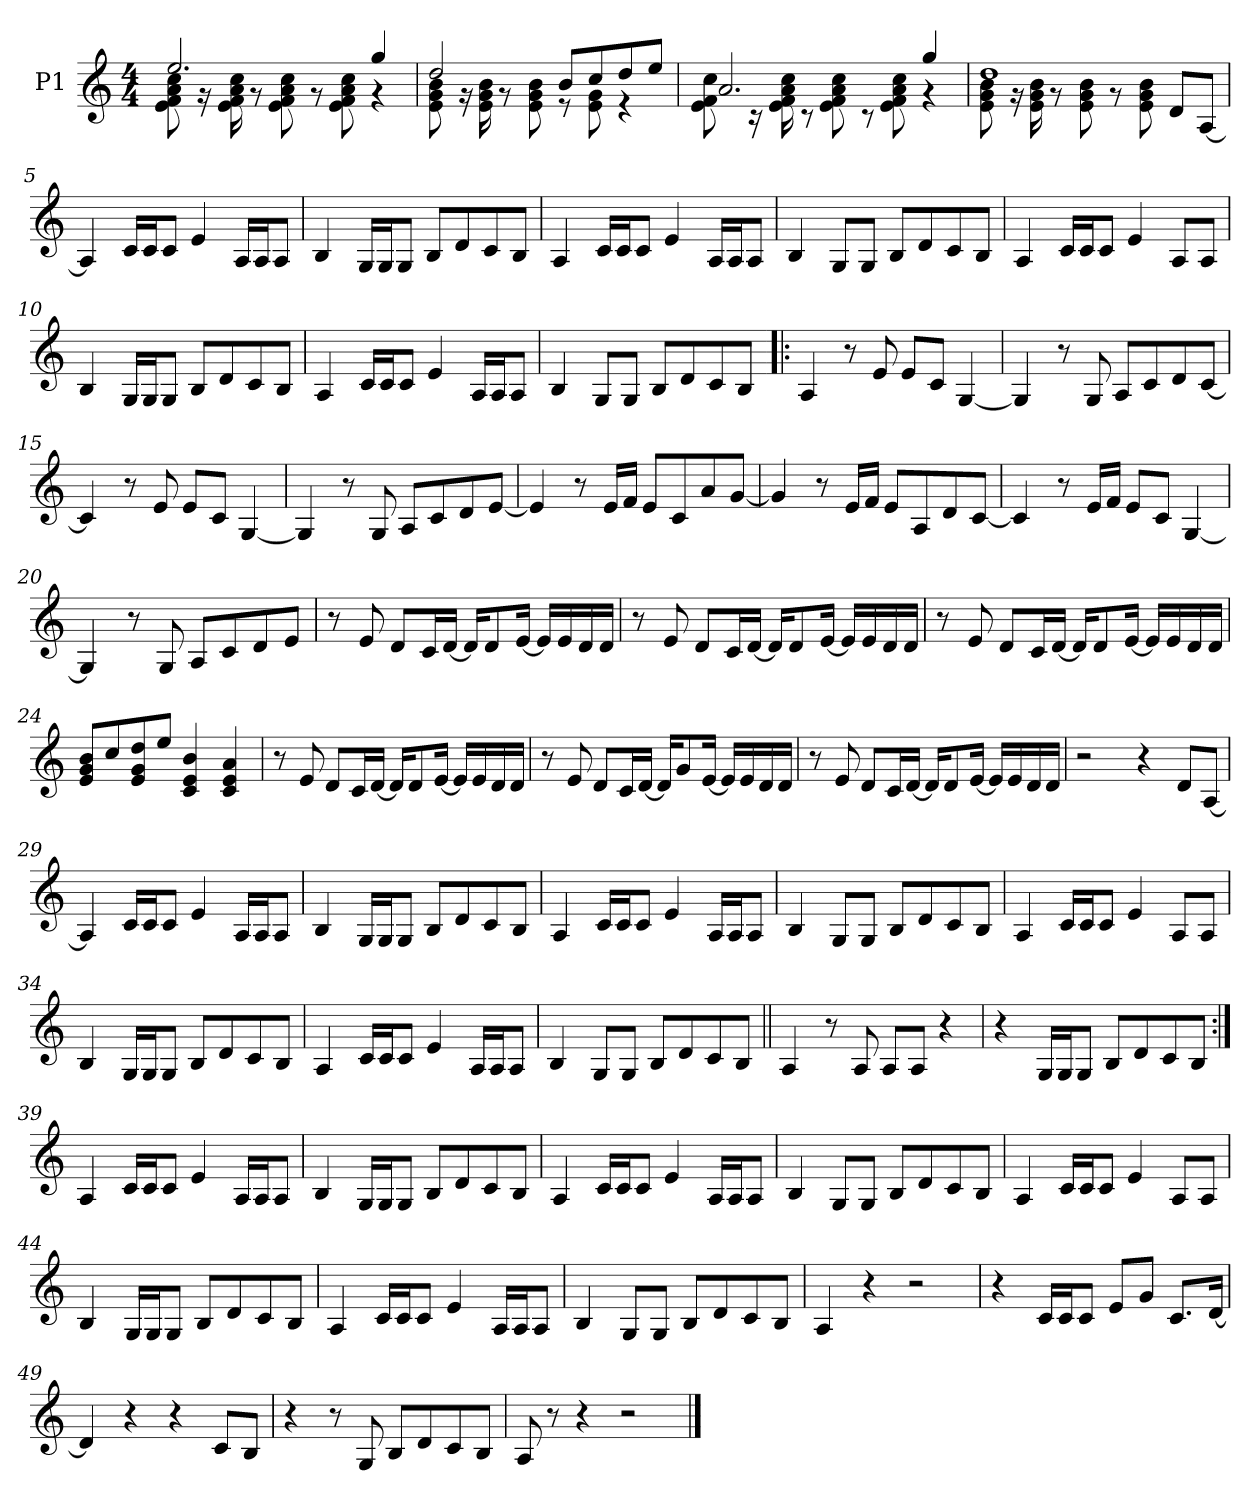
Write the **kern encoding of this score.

**kern
*part1
*staff1
*I"P1
*clefG2
*k[]
*M4/4
*MM104
=1
*^
2.ee/	8e\ 8f\ 8a\ 8cc\
.	16r
.	16e\ 16f\ 16a\ 16cc\
.	8r
.	8e\ 8f\ 8a\ 8cc\
.	8r
.	8e\ 8f\ 8a\ 8cc\
4gg/	4r
=2	=2
2dd/	8e\ 8g\ 8b\
.	16r
.	16e\ 16g\ 16b\
.	8r
.	8e\ 8g\ 8b\
8b/L	8r
8cc/	8e\ 8g\
8dd/	4r
8ee/J	.
=3	=3
2.a/	8e\ 8f\ 8cc\
.	16r
.	16e\ 16f\ 16a\ 16cc\
.	8r
.	8e\ 8f\ 8a\ 8cc\
.	8r
.	8e\ 8f\ 8a\ 8cc\
4gg/	4r
!!LO:LB:g=z	!!
=4	=4
1dd	8e\ 8g\ 8b\
.	16r
.	16e\ 16g\ 16b\
.	8r
.	8e\ 8g\ 8b\
.	8r
.	8e\ 8g\ 8b\
.	8d/L
.	[<8A/J
*v	*v
=5
4A/]
16c/LL
16c/J
8c/J
4e/
16A/LL
16A/J
8A/J
=6
4B/
16G/LL
16G/J
8G/J
8B/L
8d/
8c/
8B/J
=7
4A/
16c/LL
16c/J
8c/J
4e/
16A/LL
16A/J
8A/J
!!LO:LB:g=z
=8
4B/
8G/L
8G/J
8B/L
8d/
8c/
8B/J
=9
4A/
16c/LL
16c/J
8c/J
4e/
8A/L
8A/J
=10
4B/
16G/LL
16G/J
8G/J
8B/L
8d/
8c/
8B/J
=11
4A/
16c/LL
16c/J
8c/J
4e/
16A/LL
16A/J
8A/J
!!LO:LB:g=z
=12
4B/
8G/L
8G/J
8B/L
8d/
8c/
8B/J
=13!|:
4A/
8r
8e/
8e/L
8c/J
[<4G/
=14
4G/]
8r
8G/
8A/L
8c/
8d/
[<8c/J
=15
4c/]
8r
8e/
8e/L
8c/J
[<4G/
=16
4G/]
8r
8G/
8A/L
8c/
8d/
[<8e/J
!!LO:LB:g=z
=17
4e/]
8r
16e/LL
16f/JJ
8e/L
8c/
8a/
[<8g/J
=18
4g/]
8r
16e/LL
16f/JJ
8e/L
8A/
8d/
[<8c/J
=19
4c/]
8r
16e/LL
16f/JJ
8e/L
8c/J
[<4G/
=20
4G/]
8r
8G/
8A/L
8c/
8d/
8e/J
!!LO:LB:g=z
=21
8r
8e/
8d/L
16c/L
[<16d/JJ
16d/KL]
8d/
[<16e/Jk
16e/LL]
16e/
16d/
16d/JJ
=22
8r
8e/
8d/L
16c/L
[<16d/JJ
16d/KL]
8d/
[<16e/Jk
16e/LL]
16e/
16d/
16d/JJ
=23
8r
8e/
8d/L
16c/L
[<16d/JJ
16d/KL]
8d/
[<16e/Jk
16e/LL]
16e/
16d/
16d/JJ
!!LO:LB:g=z
=24
8e/ 8g/ 8b/L
8cc/
8e/ 8g/ 8dd/
8ee/J
4c/ 4e/ 4b/
4c/ 4e/ 4a/
=25
8r
8e/
8d/L
16c/L
[<16d/JJ
16d/KL]
8d/
[<16e/Jk
16e/LL]
16e/
16d/
16d/JJ
=26
8r
8e/
8d/L
16c/L
[<16d/JJ
16d/KL]
8g/
[<16e/Jk
16e/LL]
16e/
16d/
16d/JJ
!!LO:LB:g=z
=27
8r
8e/
8d/L
16c/L
[<16d/JJ
16d/KL]
8d/
[<16e/Jk
16e/LL]
16e/
16d/
16d/JJ
=28
2r
4r
8d/L
[<8A/J
=29
4A/]
16c/LL
16c/J
8c/J
4e/
16A/LL
16A/J
8A/J
=30
4B/
16G/LL
16G/J
8G/J
8B/L
8d/
8c/
8B/J
!!LO:LB:g=z
=31
4A/
16c/LL
16c/J
8c/J
4e/
16A/LL
16A/J
8A/J
=32
4B/
8G/L
8G/J
8B/L
8d/
8c/
8B/J
=33
4A/
16c/LL
16c/J
8c/J
4e/
8A/L
8A/J
=34
4B/
16G/LL
16G/J
8G/J
8B/L
8d/
8c/
8B/J
!!LO:LB:g=z
=35
4A/
16c/LL
16c/J
8c/J
4e/
16A/LL
16A/J
8A/J
=36
4B/
8G/L
8G/J
8B/L
8d/
8c/
8B/J
=37||
4A/
8r
8A/
8A/L
8A/J
4r
=38
4r
16G/LL
16G/J
8G/J
8B/L
8d/
8c/
8B/J
!!LO:PB:g=z
=39:|!
4A/
16c/LL
16c/J
8c/J
4e/
16A/LL
16A/J
8A/J
=40
4B/
16G/LL
16G/J
8G/J
8B/L
8d/
8c/
8B/J
=41
4A/
16c/LL
16c/J
8c/J
4e/
16A/LL
16A/J
8A/J
=42
4B/
8G/L
8G/J
8B/L
8d/
8c/
8B/J
!!LO:LB:g=z
=43
4A/
16c/LL
16c/J
8c/J
4e/
8A/L
8A/J
=44
4B/
16G/LL
16G/J
8G/J
8B/L
8d/
8c/
8B/J
=45
4A/
16c/LL
16c/J
8c/J
4e/
16A/LL
16A/J
8A/J
=46
4B/
8G/L
8G/J
8B/L
8d/
8c/
8B/J
!!LO:LB:g=z
=47
4A/
4r
2r
=48
4r
16c/LL
16c/J
8c/J
8e/L
8g/J
8.c/L
[<16d/Jk
=49
4d/]
4r
4r
8c/L
8B/J
=50
4r
8r
8G/
8B/L
8d/
8c/
8B/J
=51
8A/
8r
4r
2r
==
*-
